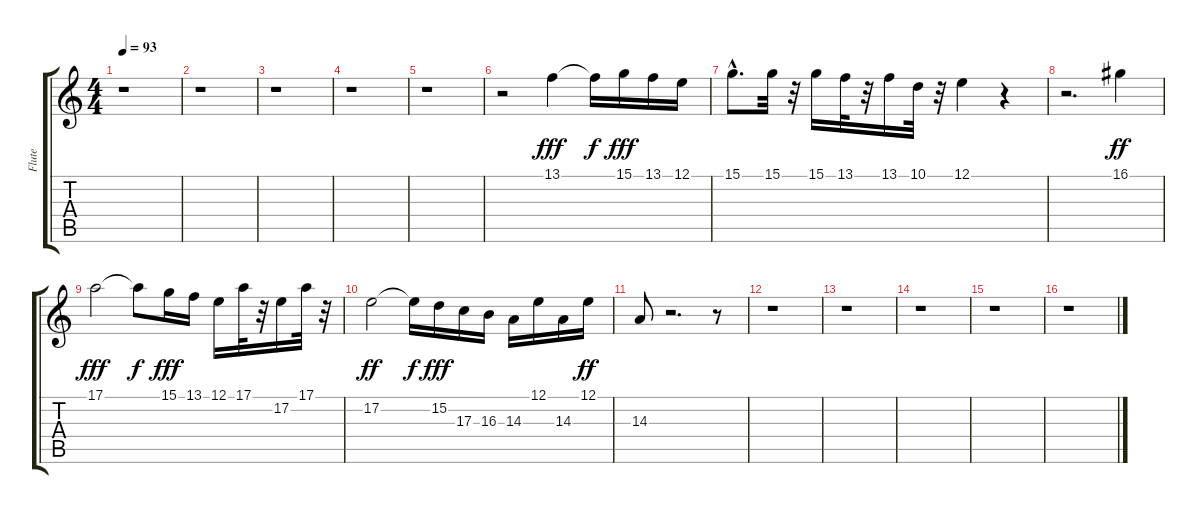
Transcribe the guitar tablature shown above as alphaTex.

\track ("Flute" "Flute") {instrument lead3calliope}
\staff {score tabs}
\tuning (E4 B3 G3 D3 A2 E2) {hide}
\ts (4 4)
\tempo 93
\clef g2
\ks c
r.1{dy fff instrument lead3calliope} |
r.1 |
r.1 |
r.1 |
r.1 |
r.2 13.1.4 13.1{t}.16{dy f} 15.1.16{dy fff} 13.1.16 12.1.16 |
15.1{hac}.8{d} 15.1.32 r.32 15.1.16 13.1.32 r.32 13.1.16 10.1.32 r.32 12.1.4 r.4 |
r.2{d} 16.1.4{dy ff} |
17.1.2{dy fff} 17.1{t}.8{dy f} 15.1.16{dy fff} 13.1.16 12.1.16 17.1.32 r.32 17.2.16 17.1.32 r.32 |
17.2.2{dy ff} 17.2{t}.16{dy f} 15.2.16{dy fff} 17.3.16 16.3.16 14.3.16 12.1.16 14.3.16 12.1.16{dy ff} |
14.3.8 r.2{d} r.8 |
r.1 |
r.1 |
r.1 |
r.1 |
r.1
